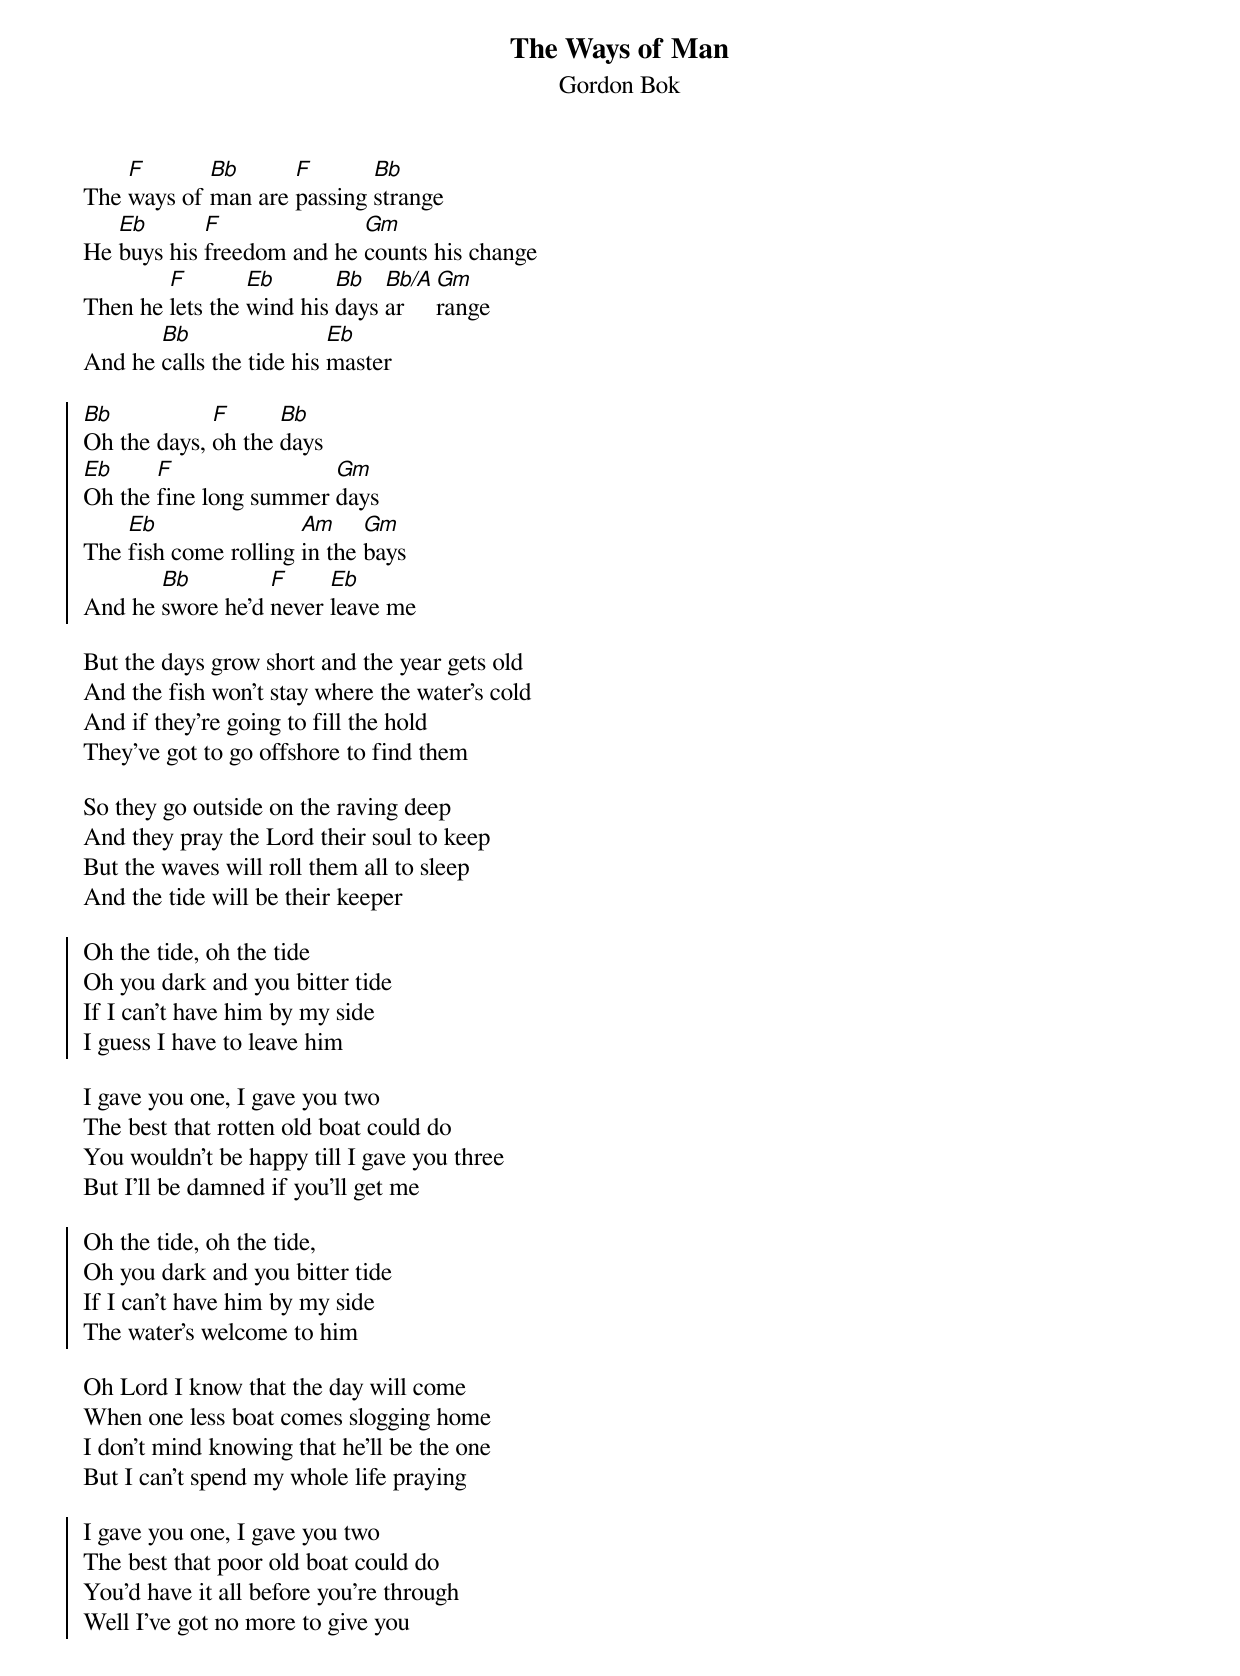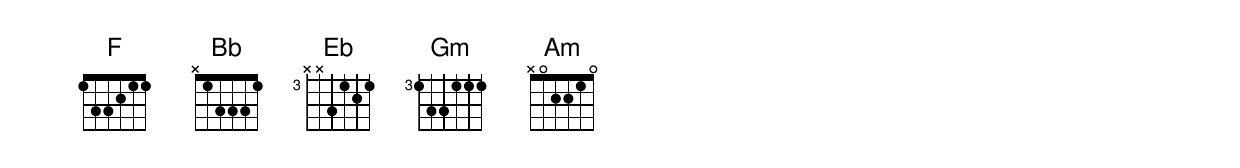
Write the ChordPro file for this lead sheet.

{t: The Ways of Man}
{st: Gordon Bok}

The [F]ways of [Bb]man are [F]passing [Bb]strange
He [Eb]buys his [F]freedom and he [Gm]counts his change
Then he [F]lets the [Eb]wind his [Bb]days [Bb/A]ar[Gm]range
And he [Bb]calls the tide his [Eb]master

{soc}
[Bb]Oh the days, [F]oh the [Bb]days
[Eb]Oh the [F]fine long summer [Gm]days
The [Eb]fish come rolling [Am]in the [Gm]bays
And he [Bb]swore he'd [F]never [Eb]leave me
{eoc}

But the days grow short and the year gets old
And the fish won't stay where the water's cold
And if they're going to fill the hold
They've got to go offshore to find them

So they go outside on the raving deep
And they pray the Lord their soul to keep
But the waves will roll them all to sleep
And the tide will be their keeper

{soc}
Oh the tide, oh the tide
Oh you dark and you bitter tide
If I can't have him by my side
I guess I have to leave him
{eoc}

I gave you one, I gave you two
The best that rotten old boat could do
You wouldn't be happy till I gave you three
But I'll be damned if you'll get me

{soc}
Oh the tide, oh the tide,
Oh you dark and you bitter tide
If I can't have him by my side
The water's welcome to him
{eoc}

Oh Lord I know that the day will come
When one less boat comes slogging home
I don't mind knowing that he'll be the one
But I can't spend my whole life praying

{soc}
I gave you one, I gave you two
The best that poor old boat could do
You'd have it all before you're through
Well I've got no more to give you
{eoc}
